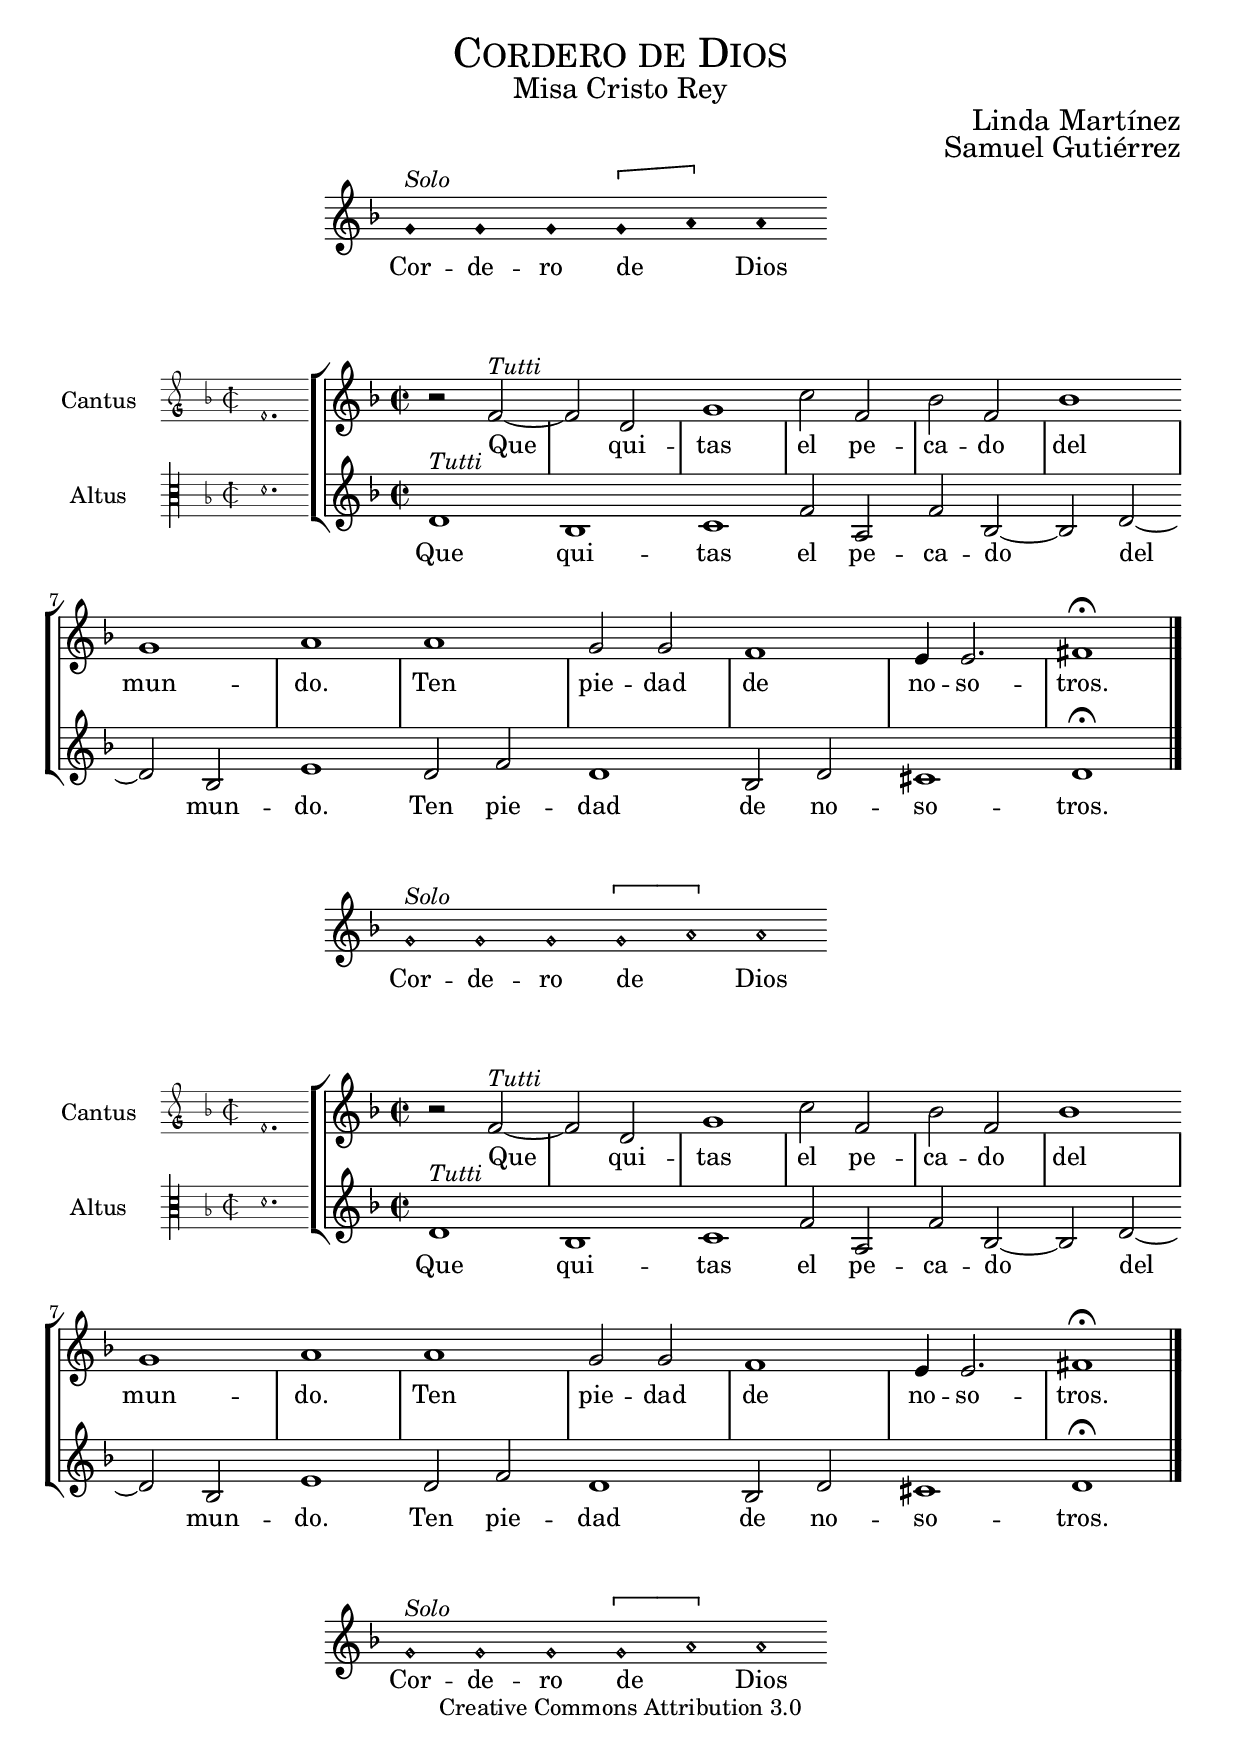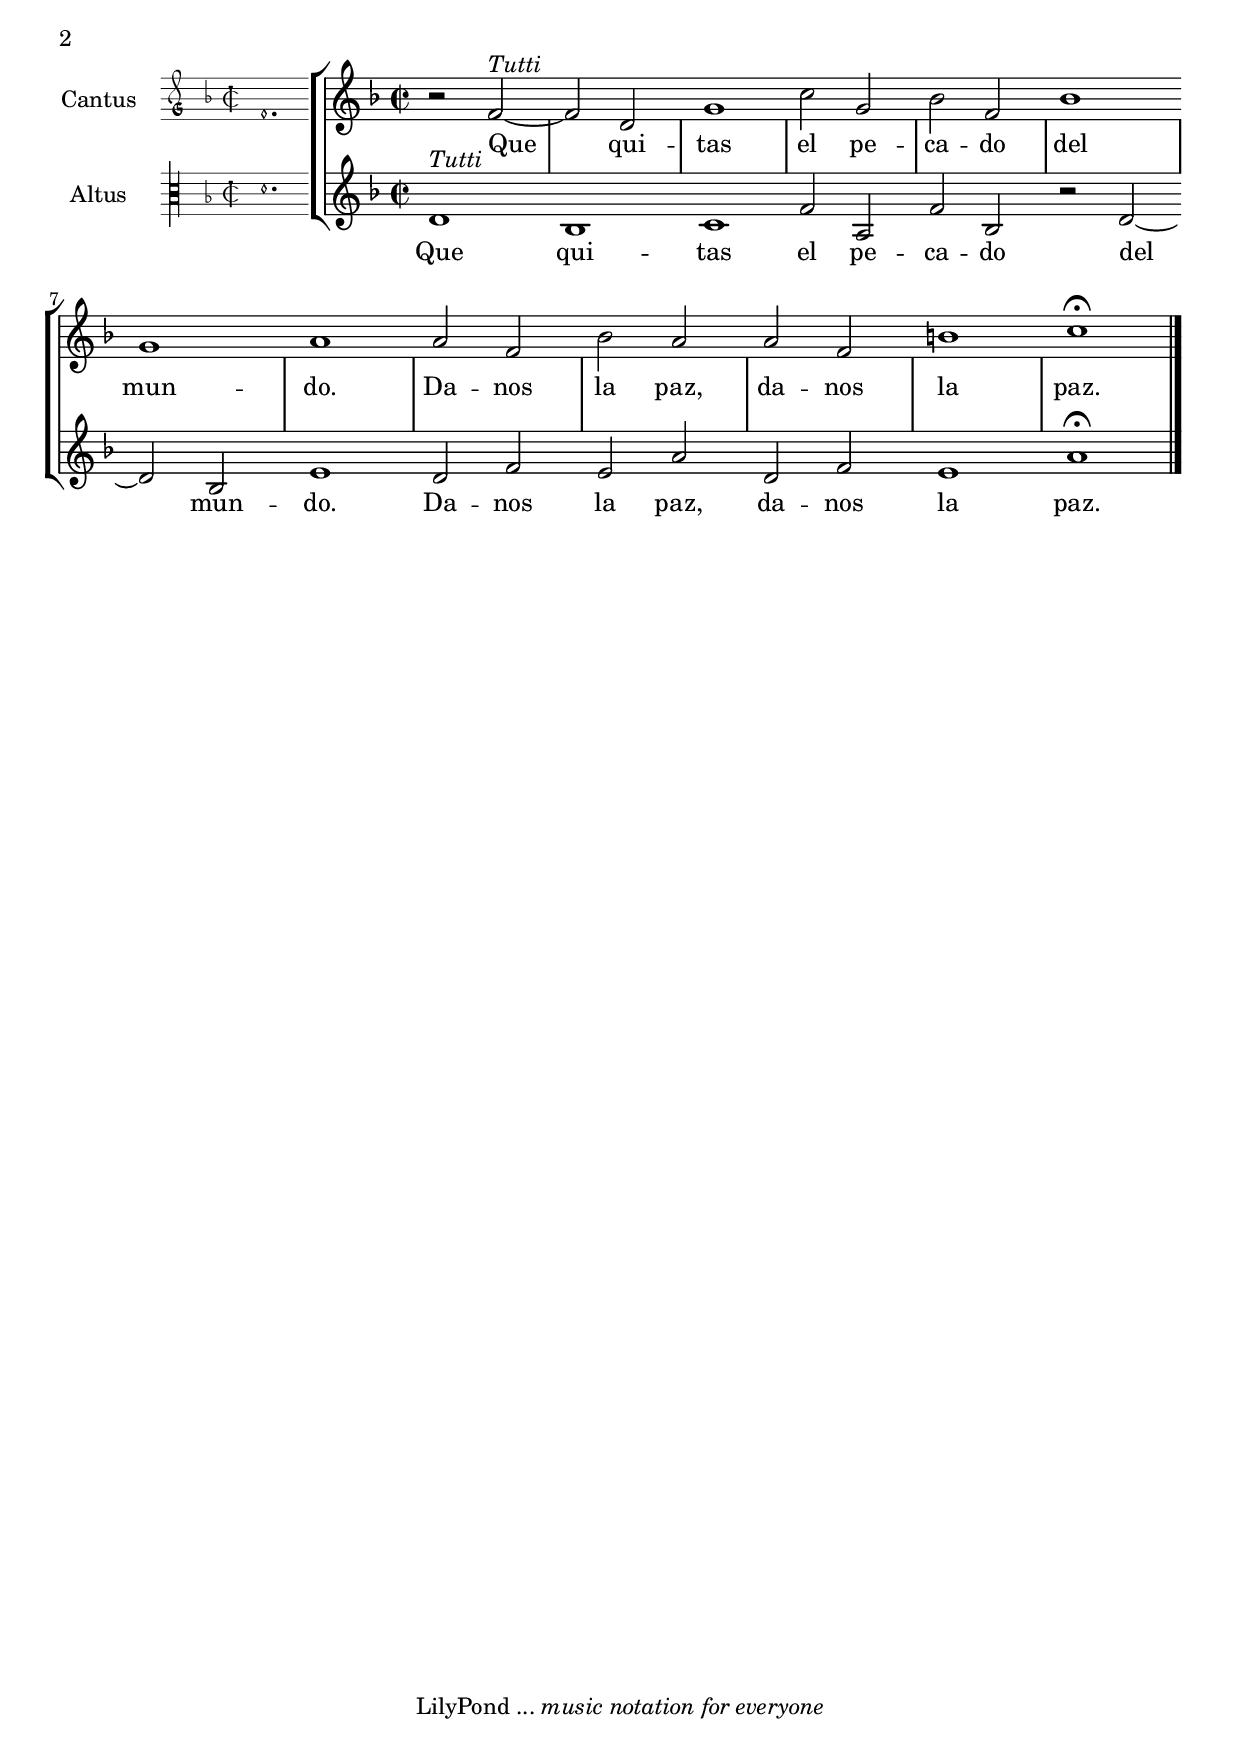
% ****************************************************************
%   Agnus Dei - Renaissance way melody
%	Music and accompaniment by serachsam
% ****************************************************************

\language "espanol"
\version "2.23.2"

% --- Global parameters

% --- Includes

% --- Global size
% #(set-global-staff-size 20)

% --- Header
\markup { \fill-line { \center-column { \fontsize #5 \smallCaps "Cordero de Dios" \fontsize #2 "Misa Cristo Rey" } } }
\markup { \fill-line { " " \right-column { \fontsize #2 "Linda Martínez" } } }
\markup { \fill-line { " " \right-column { \fontsize #2 "Samuel Gutiérrez" } } }
\header {
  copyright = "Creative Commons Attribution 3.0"
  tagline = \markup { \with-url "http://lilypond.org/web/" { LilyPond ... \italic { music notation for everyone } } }
  breakbefore = ##t
}

% --- Invocation #1
\score{
  <<
    \new Voice = "invocacion" {
      \override Staff.TimeSignature.stencil = #'()
      \override Stem.transparent = ##t
      \set Score.timing = ##f
      \override NoteHead.style = #'neomensural
      \key re \minor
      \relative do' {
        sol'^\markup{ \italic "Solo"} sol sol \[sol la\] la
      }
    }
    \new Lyrics \lyricsto "invocacion" {
      \lyricmode {
        Cor -- de -- ro de _ Dios
      }
    }
  >>
  \midi {}
  \layout {
    indent = 4.5 \cm
    line-width = 13\cm
    ragged-right = ##f
  }
}

globalPiedad = {
  \set Score.skipBars = ##t
  \clef "treble"
  \key re \minor
  \time 2/2
  \skip 1
  % the actual music
  \skip 1*12
  % let finis bar go through all staves
  \override Staff.BarLine.transparent = ##f
  % finis bar
  \bar "|."
}

% --- Music
cantusIncipitPiedad = {
  \set Staff.instrumentName = "Cantus"
  \clef "petrucci-g"
  \key fa \major
  \time 2/2
  fa'1.
}

cantusNotesPiedad = \relative do' {
  r2 fa2^\markup{ \italic "Tutti"}~
  fa2 re2
  sol1
  do2 fa,
  sib2 fa
  sib1
  sol1
  la1
  la1
  sol2 sol
  fa1
  mi4 mi2.
  fas1 \fermata
}

cantusLyricsPiedad = \lyricmode {
  Que qui -- tas el pe -- ca -- do del mun -- do.
  Ten pie -- dad de no -- so -- tros.
}

altusIncipitPiedad = {
  \set Staff.instrumentName = "Altus"
  \clef "petrucci-c3"
  \key fa \major
  \time 2/2
  re'1.
}

altusNotesPiedad = \relative do' {
  re1^\markup{ \italic "Tutti"}
  sib1
  do1
  fa2 la,
  fa'2 sib,~
  sib2 re~
  re2 sib
  mi1
  re2 fa
  re1
  sib2 re
  dos1
  re1 \fermata
}

altusLyricsPiedad = \lyricmode {
  Que qui -- tas el pe -- ca -- do del mun -- do.
  Ten pie -- dad de no -- so -- tros.
}

\score {
  <<
    \new StaffGroup = choirStaff <<
      \new Voice = "cantusNotes" <<
        \set Staff.instrumentName = #"Cantus"
        \incipit \cantusIncipitPiedad
        \globalPiedad
        \cantusNotesPiedad
      >>
      \new Lyrics \lyricsto cantusNotes { \cantusLyricsPiedad }
      \new Voice = "altusNotes" <<
        \set Staff.instrumentName = #"Altus"
        \globalPiedad
        \incipit \altusIncipitPiedad
        \altusNotesPiedad
      >>
      \new Lyrics \lyricsto altusNotes { \altusLyricsPiedad }
    >>
  >>
  \midi {}
  \layout {
    \context {
      \Score
      \hide BarLine
    }
    \context {
      \Lyrics
      \consists "Bar_engraver"
      \consists "Separating_line_group_engraver"
    }
    \context {
      \Voice
      \hide Slur
      \remove "Forbid_line_break_engraver"
    }
    indent = 4.5\cm
    incipit-width = 2.5\cm
  }
}

% --- Invocation #2
\score{
  <<
    \new Voice = "invocacion" {
      \override Staff.TimeSignature.stencil = #'()
      \override Stem.transparent = ##t
      \set Score.timing = ##f
      \override NoteHead.style = #'neomensural
      \key re \minor
      \relative do' {
        sol'^\markup{ \italic "Solo"} sol sol \[sol la\] la
      }
    }
    \new Lyrics \lyricsto "invocacion" {
      \lyricmode {
        Cor -- de -- ro de _ Dios
      }
    }
  >>
  \midi {}
  \layout {
    indent = 4.5 \cm
    line-width = 13\cm
    ragged-right = ##f
  }
}

\score {
  <<
    \new StaffGroup = choirStaff <<
      \new Voice = "cantusNotes" <<
        \set Staff.instrumentName = #"Cantus"
        \incipit \cantusIncipitPiedad
        \globalPiedad
        \cantusNotesPiedad
      >>
      \new Lyrics \lyricsto cantusNotes { \cantusLyricsPiedad }
      \new Voice = "altusNotes" <<
        \set Staff.instrumentName = #"Altus"
        \globalPiedad
        \incipit \altusIncipitPiedad
        \altusNotesPiedad
      >>
      \new Lyrics \lyricsto altusNotes { \altusLyricsPiedad }
    >>
  >>
  \midi {}
  \layout {
    \context {
      \Score
      \hide BarLine
    }
    \context {
      \Lyrics
      \consists "Bar_engraver"
      \consists "Separating_line_group_engraver"
    }
    \context {
      \Voice
      \hide Slur
      \remove "Forbid_line_break_engraver"
    }
    indent = 4.5\cm
    incipit-width = 2.5\cm
  }
}

% --- Invocation #3
\score{
  <<
    \new Voice = "invocacion" {
      \override Staff.TimeSignature.stencil = #'()
      \override Stem.transparent = ##t
      \set Score.timing = ##f
      \override NoteHead.style = #'neomensural
      \key re \minor
      \relative do' {
        sol'^\markup{ \italic "Solo"} sol sol \[sol la\] la
      }
    }
    \new Lyrics \lyricsto "invocacion" {
      \lyricmode {
        Cor -- de -- ro de _ Dios
      }
    }
  >>
  \midi {}
  \layout {
    indent = 4.5 \cm
    line-width = 13\cm
    ragged-right = ##f
  }
}

globalPaz = {
  \set Score.skipBars = ##t
  \clef "treble"
  \key re \minor
  \time 2/2
  \skip 1
  % the actual music
  \skip 1*12
  % let finis bar go through all staves
  \override Staff.BarLine.transparent = ##f
  % finis bar
  \bar "|."
}

% --- Music
cantusIncipitPaz = {
  \set Staff.instrumentName = "Cantus"
  \clef "petrucci-g"
  \key fa \major
  \time 2/2
  fa'1.
}

cantusNotesPaz = \relative do' {
  r2 fa2^\markup{ \italic "Tutti"}~
  fa2 re2
  sol1
  do2 sol
  sib2 fa
  sib1
  sol1
  la1
  la2 fa
  sib2 la
  la2 fa
  si1
  do1 \fermata
}

cantusLyricsPaz = \lyricmode {
  Que qui -- tas el pe -- ca -- do del mun -- do.
  Da -- nos la paz, da -- nos la paz.
}

altusIncipitPaz = {
  \set Staff.instrumentName = "Altus"
  \clef "petrucci-c3"
  \key fa \major
  \time 2/2
  re'1.
}

altusNotesPaz = \relative do' {
  re1^\markup{ \italic "Tutti"}
  sib1
  do1
  fa2 la,
  fa'2 sib,
  r2 re~
  re2 sib
  mi1
  re2 fa
  mi2 la
  re,2 fa
  mi1
  la1 \fermata
}

altusLyricsPaz = \lyricmode {
  Que qui -- tas el pe -- ca -- do del mun -- do.
  Da -- nos la paz, da -- nos la paz.
}

\score {
  <<
    \new StaffGroup = choirStaff <<
      \new Voice = "cantusNotes" <<
        \set Staff.instrumentName = #"Cantus"
        \incipit \cantusIncipitPaz
        \globalPaz
        \cantusNotesPaz
      >>
      \new Lyrics \lyricsto cantusNotes { \cantusLyricsPaz }
      \new Voice = "altusNotes" <<
        \set Staff.instrumentName = #"Altus"
        \globalPaz
        \incipit \altusIncipitPaz
        \altusNotesPaz
      >>
      \new Lyrics \lyricsto altusNotes { \altusLyricsPaz }
    >>
  >>
  \midi {}
  \layout {
    \context {
      \Score
      \hide BarLine
    }
    \context {
      \Lyrics
      \consists "Bar_engraver"
      \consists "Separating_line_group_engraver"
    }
    \context {
      \Voice
      \hide Slur
      \remove "Forbid_line_break_engraver"
    }
    indent = 4.5\cm
    incipit-width = 2.5\cm
  }
}

% --- Paper
\paper{
  #(set-default-paper-size "letter")
  page-breaking = #ly:page-turn-breaking
}
